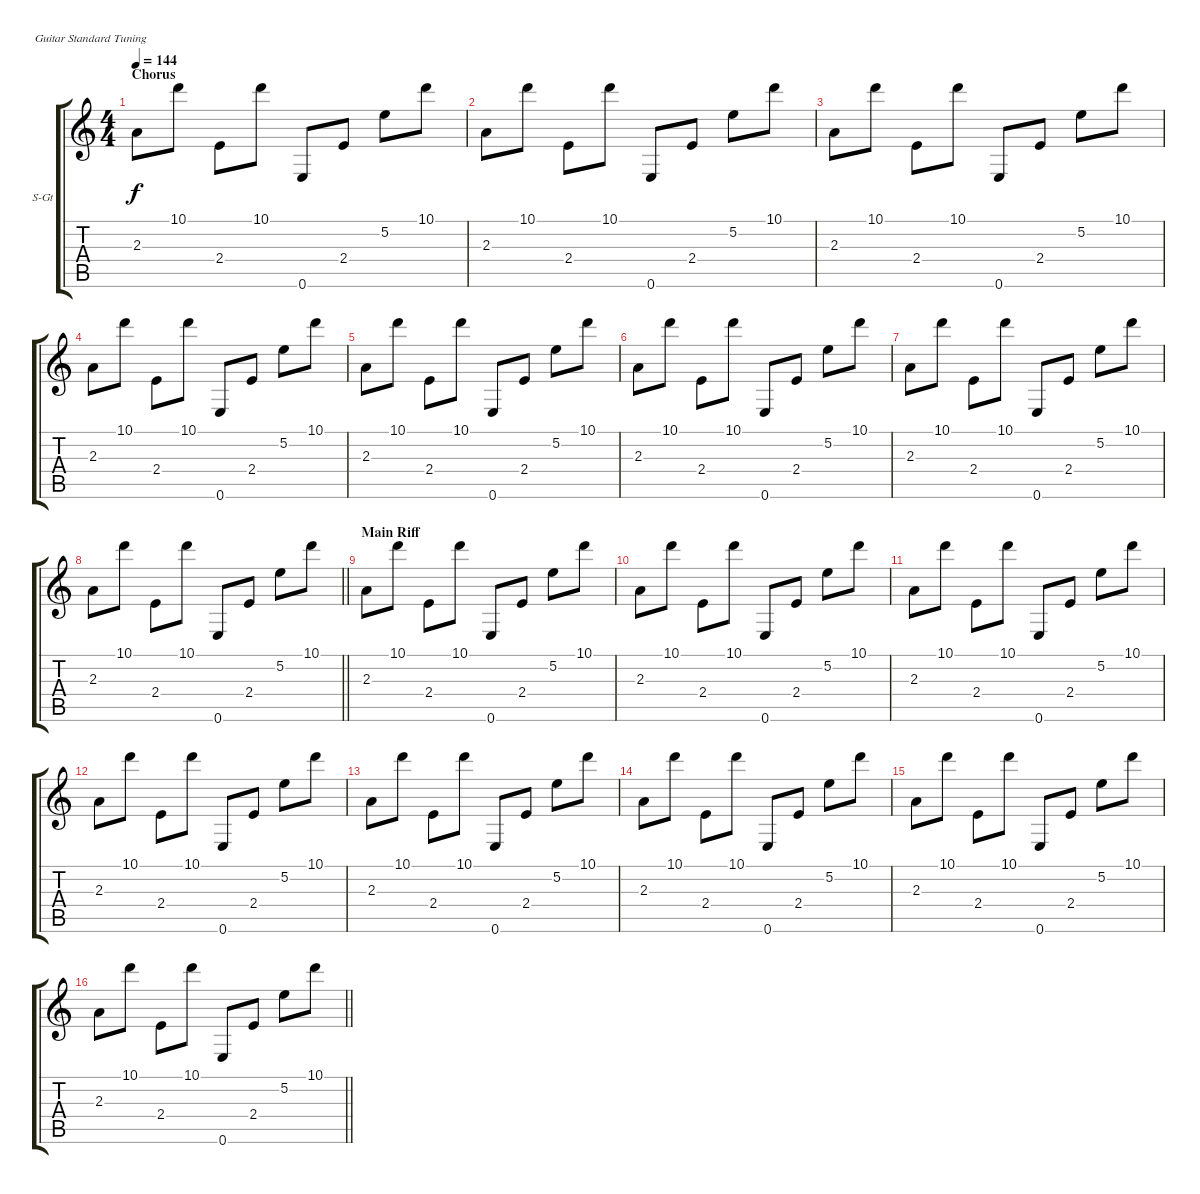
\bracketExtendMode groupsimilarinstruments
\firstSystemTrackNameOrientation horizontal
\otherSystemsTrackNameOrientation horizontal
\track ("Flake 2" "S-Gt") {instrument woodblock}
\staff {score tabs}
\tuning (E4 B3 G3 D3 A2 E2)
\displaytranspose 12
\ts (4 4)
\section ("" "Chorus")
\tempo 144
\clef g2
\ks c
2.3.8{dy f} 10.1.8 2.4.8 10.1.8 0.6.8 2.4.8 5.2.8 10.1.8 |
2.3.8 10.1.8 2.4.8 10.1.8 0.6.8 2.4.8 5.2.8 10.1.8 |
2.3.8 10.1.8 2.4.8 10.1.8 0.6.8 2.4.8 5.2.8 10.1.8 |
2.3.8 10.1.8 2.4.8 10.1.8 0.6.8 2.4.8 5.2.8 10.1.8 |
2.3.8 10.1.8 2.4.8 10.1.8 0.6.8 2.4.8 5.2.8 10.1.8 |
2.3.8 10.1.8 2.4.8 10.1.8 0.6.8 2.4.8 5.2.8 10.1.8 |
2.3.8 10.1.8 2.4.8 10.1.8 0.6.8 2.4.8 5.2.8 10.1.8 |
\barLineRight lightlight
2.3.8 10.1.8 2.4.8 10.1.8 0.6.8 2.4.8 5.2.8 10.1.8 |
\section ("" "Main Riff")
2.3.8 10.1.8 2.4.8 10.1.8 0.6.8 2.4.8 5.2.8 10.1.8 |
2.3.8 10.1.8 2.4.8 10.1.8 0.6.8 2.4.8 5.2.8 10.1.8 |
2.3.8 10.1.8 2.4.8 10.1.8 0.6.8 2.4.8 5.2.8 10.1.8 |
2.3.8 10.1.8 2.4.8 10.1.8 0.6.8 2.4.8 5.2.8 10.1.8 |
2.3.8 10.1.8 2.4.8 10.1.8 0.6.8 2.4.8 5.2.8 10.1.8 |
2.3.8 10.1.8 2.4.8 10.1.8 0.6.8 2.4.8 5.2.8 10.1.8 |
2.3.8 10.1.8 2.4.8 10.1.8 0.6.8 2.4.8 5.2.8 10.1.8 |
\barLineRight lightlight
2.3.8 10.1.8 2.4.8 10.1.8 0.6.8 2.4.8 5.2.8 10.1.8
